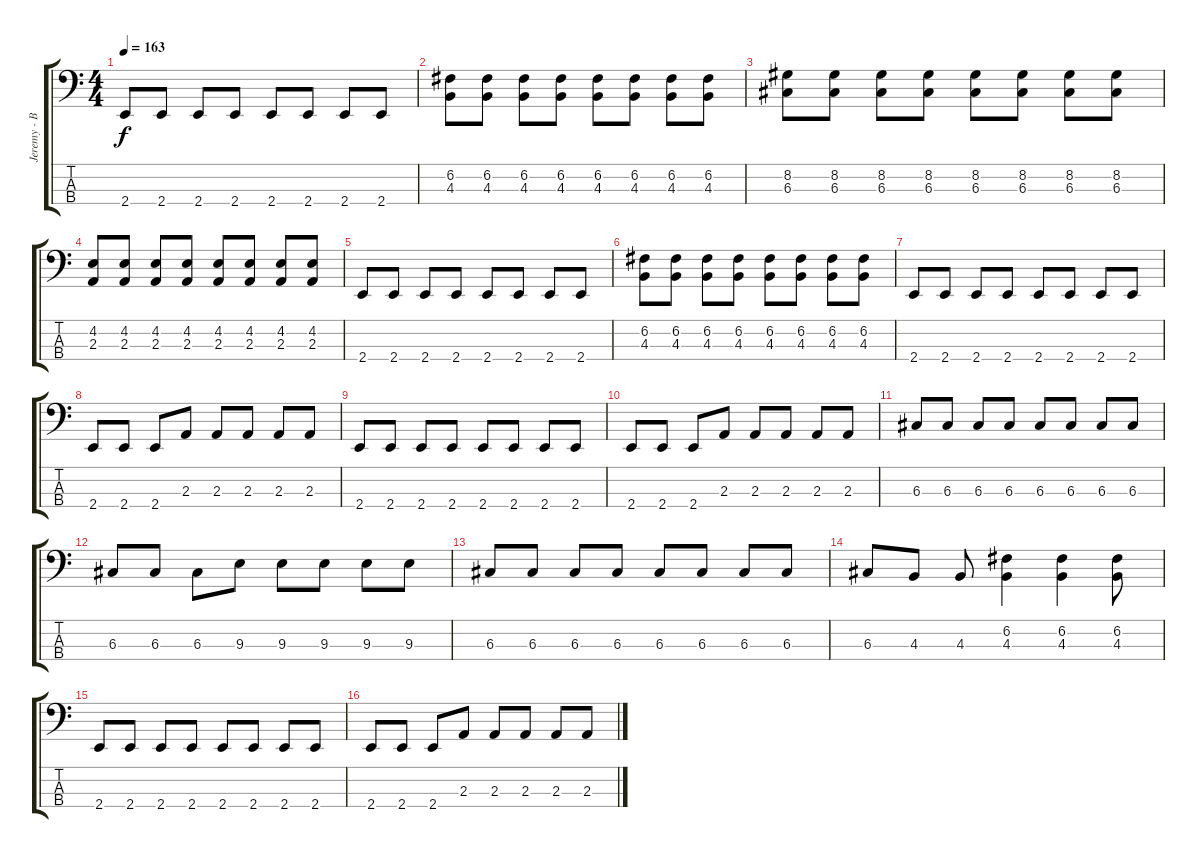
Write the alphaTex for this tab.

\track ("Jeremy - Bass" "Jeremy - B") {instrument electricbasspick}
\staff {score tabs}
\tuning (F2 C2 G1 D1) {hide}
\ts (4 4)
\tempo 163
\clef f4
\ks c
2.4.8{dy f} 2.4.8 2.4.8 2.4.8 2.4.8 2.4.8 2.4.8 2.4.8 |
(6.2 4.3).8 (6.2 4.3).8 (6.2 4.3).8 (6.2 4.3).8 (6.2 4.3).8 (6.2 4.3).8 (6.2 4.3).8 (6.2 4.3).8 |
(8.2 6.3).8 (8.2 6.3).8 (8.2 6.3).8 (8.2 6.3).8 (8.2 6.3).8 (8.2 6.3).8 (8.2 6.3).8 (8.2 6.3).8 |
(4.2 2.3).8 (4.2 2.3).8 (4.2 2.3).8 (4.2 2.3).8 (4.2 2.3).8 (4.2 2.3).8 (4.2 2.3).8 (4.2 2.3).8 |
2.4.8 2.4.8 2.4.8 2.4.8 2.4.8 2.4.8 2.4.8 2.4.8 |
(6.2 4.3).8 (6.2 4.3).8 (6.2 4.3).8 (6.2 4.3).8 (6.2 4.3).8 (6.2 4.3).8 (6.2 4.3).8 (6.2 4.3).8 |
2.4.8 2.4.8 2.4.8 2.4.8 2.4.8 2.4.8 2.4.8 2.4.8 |
2.4.8 2.4.8 2.4.8 2.3.8 2.3.8 2.3.8 2.3.8 2.3.8 |
2.4.8 2.4.8 2.4.8 2.4.8 2.4.8 2.4.8 2.4.8 2.4.8 |
2.4.8 2.4.8 2.4.8 2.3.8 2.3.8 2.3.8 2.3.8 2.3.8 |
6.3.8 6.3.8 6.3.8 6.3.8 6.3.8 6.3.8 6.3.8 6.3.8 |
6.3.8 6.3.8 6.3.8 9.3.8 9.3.8 9.3.8 9.3.8 9.3.8 |
6.3.8 6.3.8 6.3.8 6.3.8 6.3.8 6.3.8 6.3.8 6.3.8 |
6.3.8 4.3.8 4.3.8 (6.2 4.3).4 (6.2 4.3).4 (6.2 4.3).8 |
2.4.8 2.4.8 2.4.8 2.4.8 2.4.8 2.4.8 2.4.8 2.4.8 |
2.4.8 2.4.8 2.4.8 2.3.8 2.3.8 2.3.8 2.3.8 2.3.8
